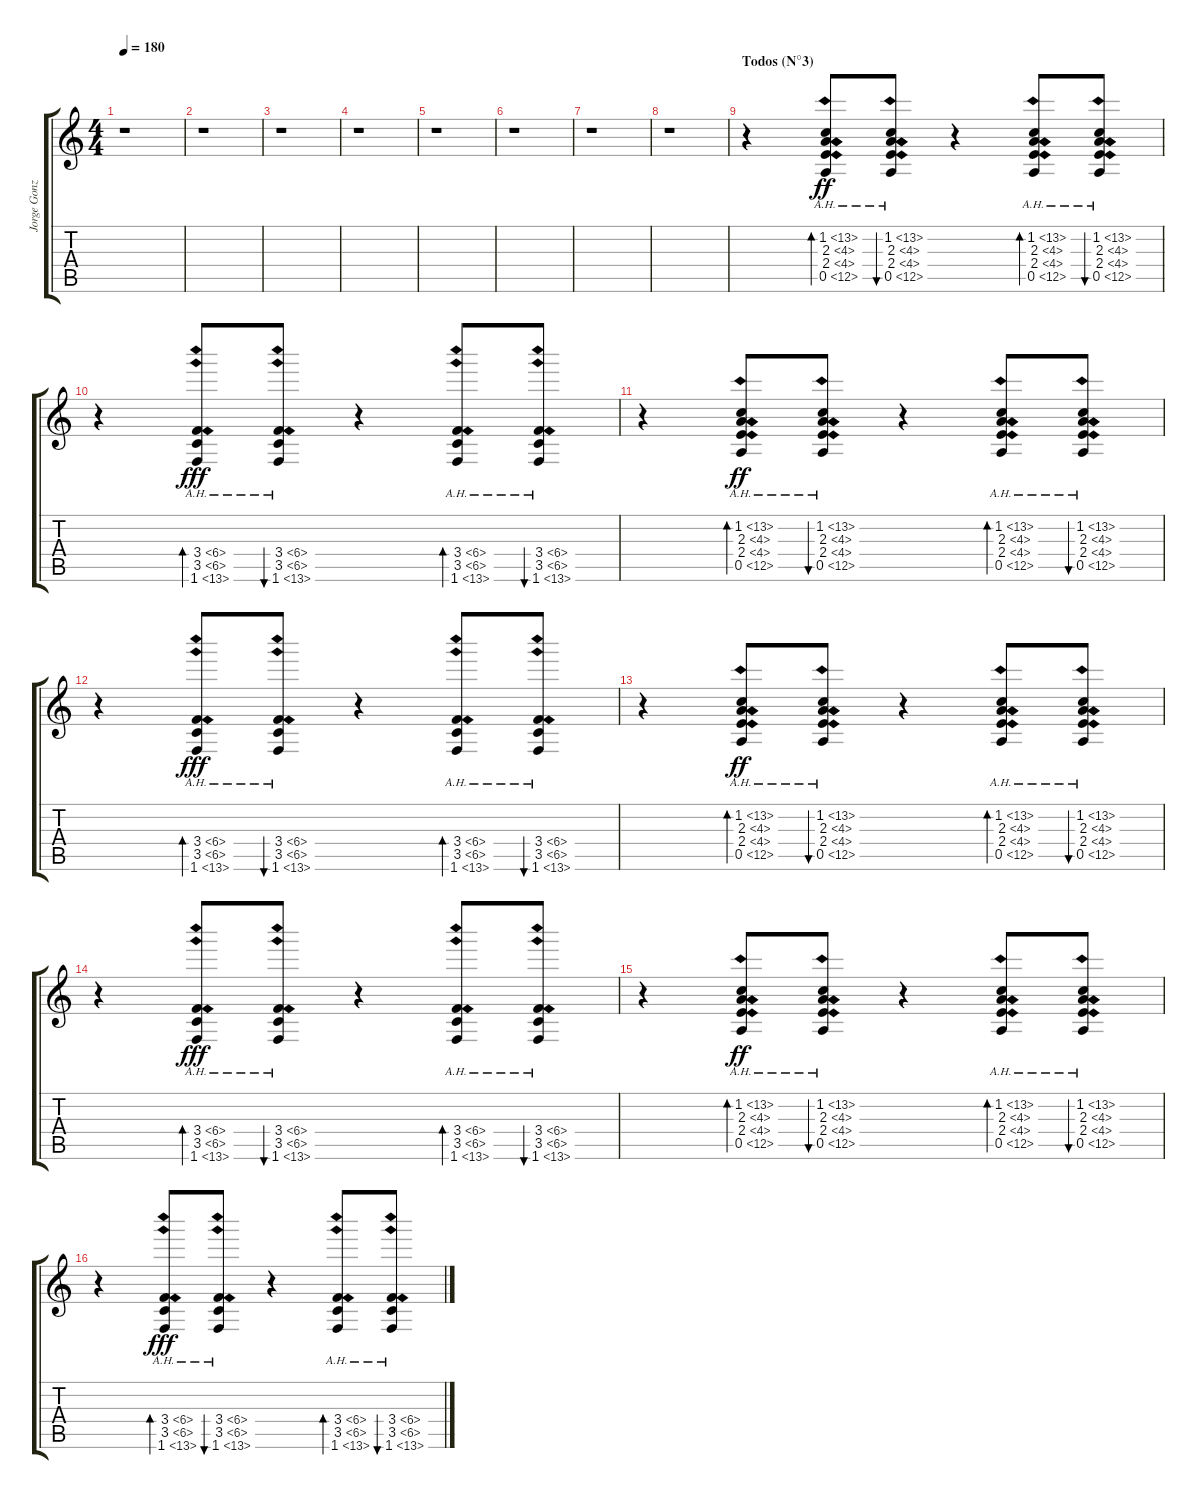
\track ("Jorge González (Charango)" "Jorge Gonz") {instrument acousticguitarnylon}
\staff {score tabs}
\tuning (E4 B3 G3 D3 A2 E2) {hide}
\ts (4 4)
\tempo 180
\clef g2
\ks c
r.1{dy fff} |
r.1 |
r.1 |
r.1 |
r.1 |
r.1 |
r.1 |
r.1 |
\section ("" "Todos (N°3)")
r.4 (1.2{ah 12} 2.3{ah 2} 2.4{ah 2} 0.5{ah 12}).8{bd 240 dy ff} (1.2{ah 12} 2.3{ah 2} 2.4{ah 2} 0.5{ah 12}).8{bu 240} r.4 (1.2{ah 12} 2.3{ah 2} 2.4{ah 2} 0.5{ah 12}).8{bd 240} (1.2{ah 12} 2.3{ah 2} 2.4{ah 2} 0.5{ah 12}).8{bu 240} |
r.4 (3.4{ah 3} 3.5{ah 3} 1.6{ah 12}).8{bd 240 dy fff} (3.4{ah 3} 3.5{ah 3} 1.6{ah 12}).8{bu 240} r.4 (3.4{ah 3} 3.5{ah 3} 1.6{ah 12}).8{bd 240} (3.4{ah 3} 3.5{ah 3} 1.6{ah 12}).8{bu 240} |
r.4 (1.2{ah 12} 2.3{ah 2} 2.4{ah 2} 0.5{ah 12}).8{bd 240 dy ff} (1.2{ah 12} 2.3{ah 2} 2.4{ah 2} 0.5{ah 12}).8{bu 240} r.4 (1.2{ah 12} 2.3{ah 2} 2.4{ah 2} 0.5{ah 12}).8{bd 240} (1.2{ah 12} 2.3{ah 2} 2.4{ah 2} 0.5{ah 12}).8{bu 240} |
r.4 (3.4{ah 3} 3.5{ah 3} 1.6{ah 12}).8{bd 240 dy fff} (3.4{ah 3} 3.5{ah 3} 1.6{ah 12}).8{bu 240} r.4 (3.4{ah 3} 3.5{ah 3} 1.6{ah 12}).8{bd 240} (3.4{ah 3} 3.5{ah 3} 1.6{ah 12}).8{bu 240} |
r.4 (1.2{ah 12} 2.3{ah 2} 2.4{ah 2} 0.5{ah 12}).8{bd 240 dy ff} (1.2{ah 12} 2.3{ah 2} 2.4{ah 2} 0.5{ah 12}).8{bu 240} r.4 (1.2{ah 12} 2.3{ah 2} 2.4{ah 2} 0.5{ah 12}).8{bd 240} (1.2{ah 12} 2.3{ah 2} 2.4{ah 2} 0.5{ah 12}).8{bu 240} |
r.4 (3.4{ah 3} 3.5{ah 3} 1.6{ah 12}).8{bd 240 dy fff} (3.4{ah 3} 3.5{ah 3} 1.6{ah 12}).8{bu 240} r.4 (3.4{ah 3} 3.5{ah 3} 1.6{ah 12}).8{bd 240} (3.4{ah 3} 3.5{ah 3} 1.6{ah 12}).8{bu 240} |
r.4 (1.2{ah 12} 2.3{ah 2} 2.4{ah 2} 0.5{ah 12}).8{bd 240 dy ff} (1.2{ah 12} 2.3{ah 2} 2.4{ah 2} 0.5{ah 12}).8{bu 240} r.4 (1.2{ah 12} 2.3{ah 2} 2.4{ah 2} 0.5{ah 12}).8{bd 240} (1.2{ah 12} 2.3{ah 2} 2.4{ah 2} 0.5{ah 12}).8{bu 240} |
r.4 (3.4{ah 3} 3.5{ah 3} 1.6{ah 12}).8{bd 240 dy fff} (3.4{ah 3} 3.5{ah 3} 1.6{ah 12}).8{bu 240} r.4 (3.4{ah 3} 3.5{ah 3} 1.6{ah 12}).8{bd 240} (3.4{ah 3} 3.5{ah 3} 1.6{ah 12}).8{bu 240}
